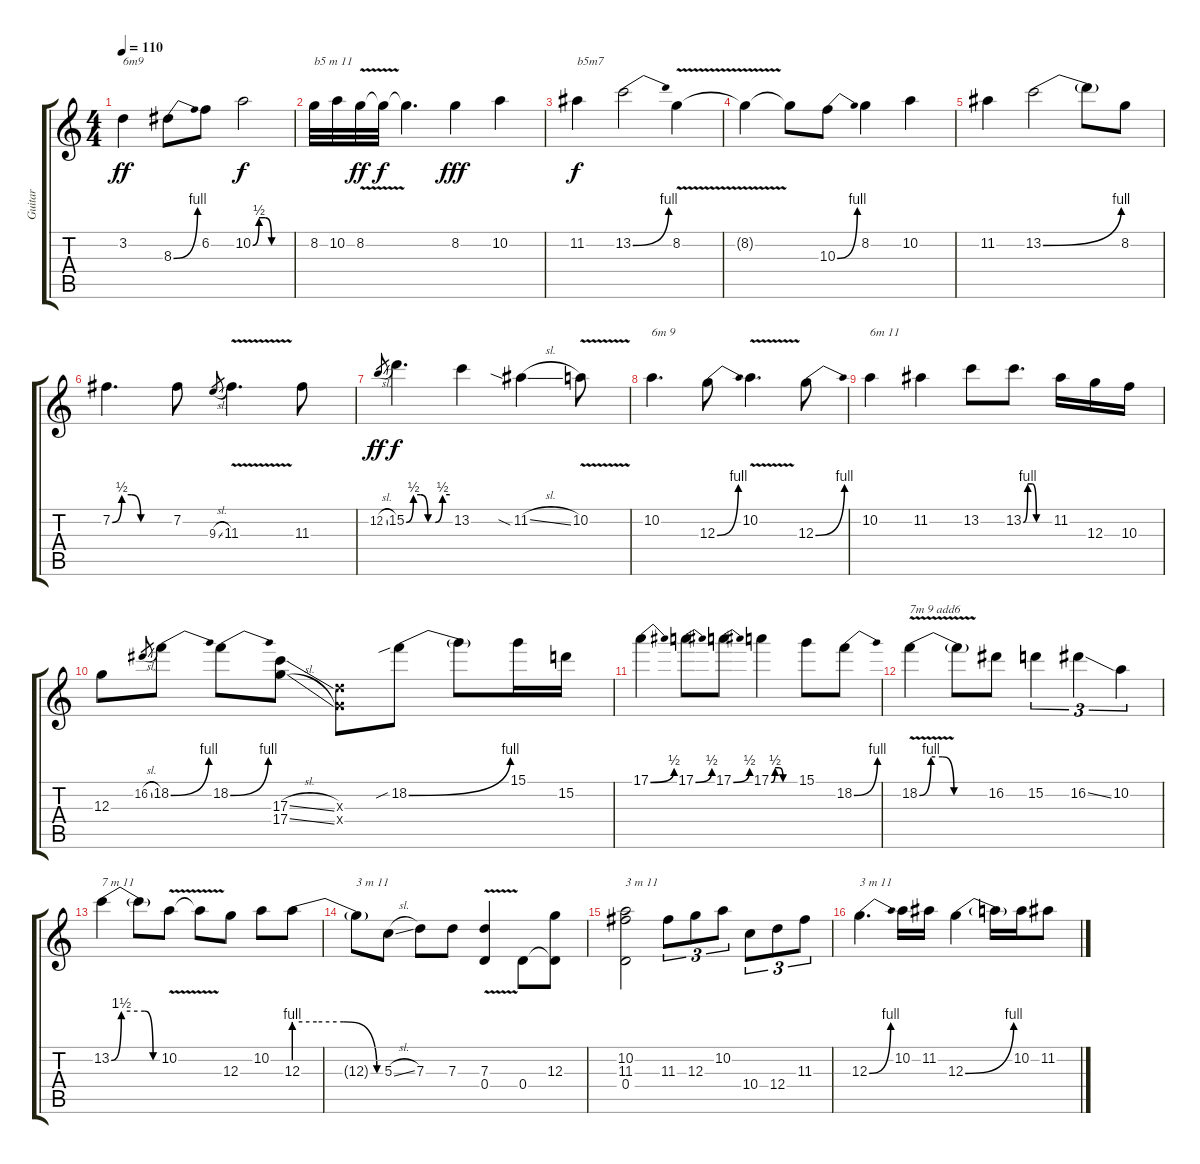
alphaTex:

\track ("Guitar" "Guitar") {instrument distortionguitar}
\staff {score tabs}
\tuning (E4 B3 G3 D3 A2 E2) {hide}
\ts (4 4)
\tempo 110
\clef g2
\ks c
3.2.4{txt "6m9" dy ff} 8.3{be (bend 0 0 60 4)}.8 6.2.8 10.2{be (custom 0 0 10 2 20 2 30 0 60 0)}.2{dy f} |
8.2.32{txt "b5 m 11"} 10.2.32 8.2{v}.32{dy ff} 8.2{t}.32{dy f} 8.2{t}.4{d} 8.2.4{dy fff} 10.2.4 |
11.2.4{txt "b5m7" dy f} 13.2{be (bend 0 0 60 4)}.2 8.2{v}.4 |
8.2{t}.4{txt ""} 8.2{t}.8 10.3{be (bend 0 0 60 4)}.8 8.2.4 10.2.4 |
11.2.4{txt ""} 13.2{be (bend 0 0 60 4)}.2 13.2{t}.8 8.2.8 |
7.2{be (custom 0 0 10 2 20 2 30 0 60 0)}.4{d txt ""} 7.2.8 9.3{sl}.8{gr} 11.3{v}.4{d} 11.3.8 |
12.2{sl}.8{gr dy ff} 15.2{be (custom 0 0 10 2 20 2 30 0 40 0 50 2 60 2)}.4{d txt "" dy f} 13.2.4 11.2{sia sl}.4 10.2{v}.8 |
10.2.4{d txt "6m 9"} 12.3{be (bend 0 0 60 4)}.8 10.2{v}.4{d} 12.3{be (bend 0 0 60 4)}.8 |
10.2.4{txt "6m 11"} 11.2.4 13.2.8 13.2{be (custom 0 0 10 4 20 4 30 0 60 0)}.8{d} 11.2.16 12.3.16 10.3.16 |
12.3.8{txt ""} 16.2{sl}.8{gr} 18.2{be (bend 0 0 60 4)}.8 18.2{be (bend 0 0 60 4)}.8 (17.3{sl} 17.4{sl}).8 (7.3{x} 5.4{x}).8 18.2{be (bend 0 0 60 4) sib}.8 18.2{t}.8 15.1.16 15.2.16 |
17.1{be (bend 0 0 60 2)}.4{txt ""} 17.1{be (bend 0 0 60 2)}.8 17.1{be (bend 0 0 60 2)}.8 17.1{be (custom 0 0 10 2 20 2 30 0 60 0)}.4 15.1.8 18.2{be (bend 0 0 60 4)}.8 |
18.2{be (custom 0 0 10 4 20 4 30 0 60 0) v}.4{txt "7m 9 add6"} 18.2{t}.8 16.2.8 15.2.4{tu (3 2)} 16.2{ss}.4{tu (3 2)} 10.2.4{tu (3 2)} |
13.2{be (custom 0 0 12 6 40 6 50 0 60 0)}.4{txt "7 m 11"} 13.2{t}.8 10.2{v}.8 10.2{t}.8 12.3.8 10.2.8 12.3{be (custom 0 4 15 4 33 4 55 0 60 0)}.8 |
12.3{t}.8{txt "3 m 11"} 5.3{sl}.8 7.3.8 7.3.8 (7.3{v} 0.4).4 0.4.8 (12.3 0.4{t}).8 |
(10.2 11.3 0.4).2{txt "3 m 11"} 11.3.8{tu (3 2)} 12.3.8{tu (3 2)} 10.2.8{tu (3 2)} 10.4.8{tu (3 2)} 12.4.8{tu (3 2)} 11.3.8{tu (3 2)} |
12.3{be (bend 0 0 60 4)}.4{d txt "3 m 11"} 10.2.16 11.2.16 12.3{be (bend 0 0 60 4)}.4 12.3{t}.16 10.2.16 11.2.8
